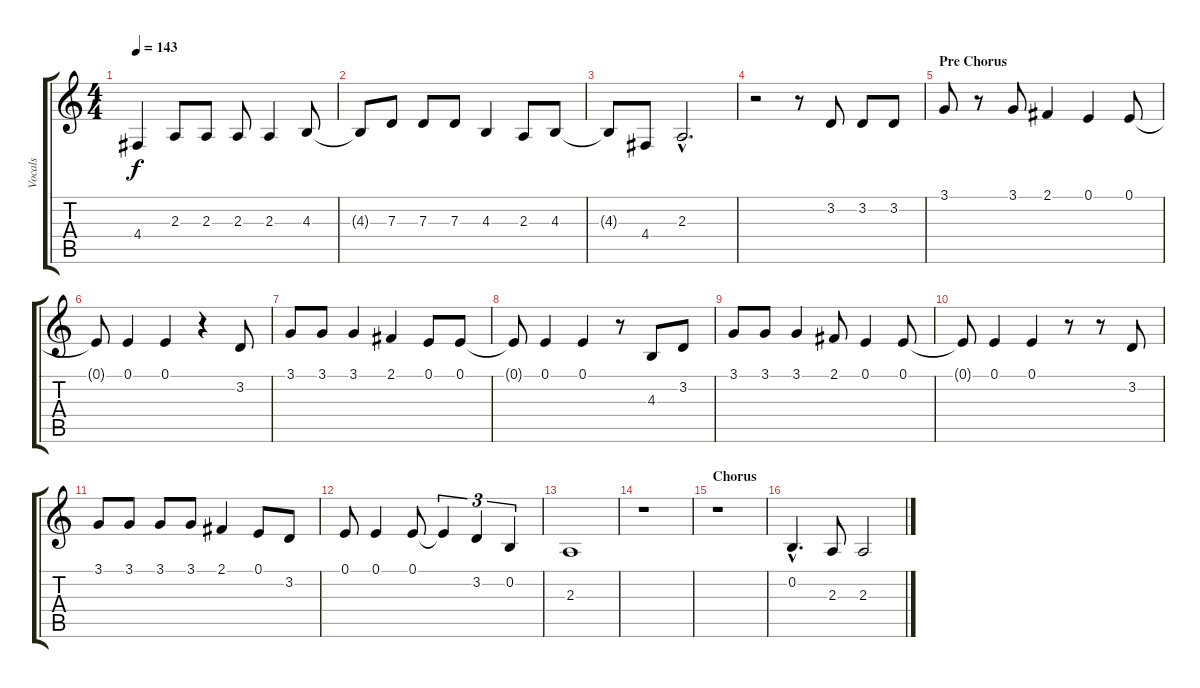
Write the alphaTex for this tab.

\track ("Vocals" "Vocals") {instrument baritonesax}
\staff {score tabs}
\tuning (E4 B3 G3 D3 A2 E2) {hide}
\ts (4 4)
\tempo 143
\clef g2
\ks c
4.4.4{dy f} 2.3.8 2.3.8 2.3.8 2.3.4 4.3.8 |
4.3{t}.8 7.3.8 7.3.8 7.3.8 4.3.4 2.3.8 4.3.8 |
4.3{t}.8 4.4.8 2.3{hac}.2{d} |
r.2 r.8 3.2.8 3.2.8 3.2.8 |
\section ("" "Pre Chorus")
3.1.8 r.8 3.1.8 2.1.4 0.1.4 0.1.8 |
0.1{t}.8 0.1.4 0.1.4 r.4 3.2.8 |
3.1.8 3.1.8 3.1.4 2.1.4 0.1.8 0.1.8 |
0.1{t}.8 0.1.4 0.1.4 r.8 4.3.8 3.2.8 |
3.1.8 3.1.8 3.1.4 2.1.8 0.1.4 0.1.8 |
0.1{t}.8 0.1.4 0.1.4 r.8 r.8 3.2.8 |
3.1.8 3.1.8 3.1.8 3.1.8 2.1.4 0.1.8 3.2.8 |
0.1.8 0.1.4 0.1.8 0.1{t}.4{tu (3 2)} 3.2.4{tu (3 2)} 0.2.4{tu (3 2)} |
2.3.1 |
r.1 |
\section ("" "Chorus")
r.1 |
0.2{hac}.4{d} 2.3.8 2.3.2
